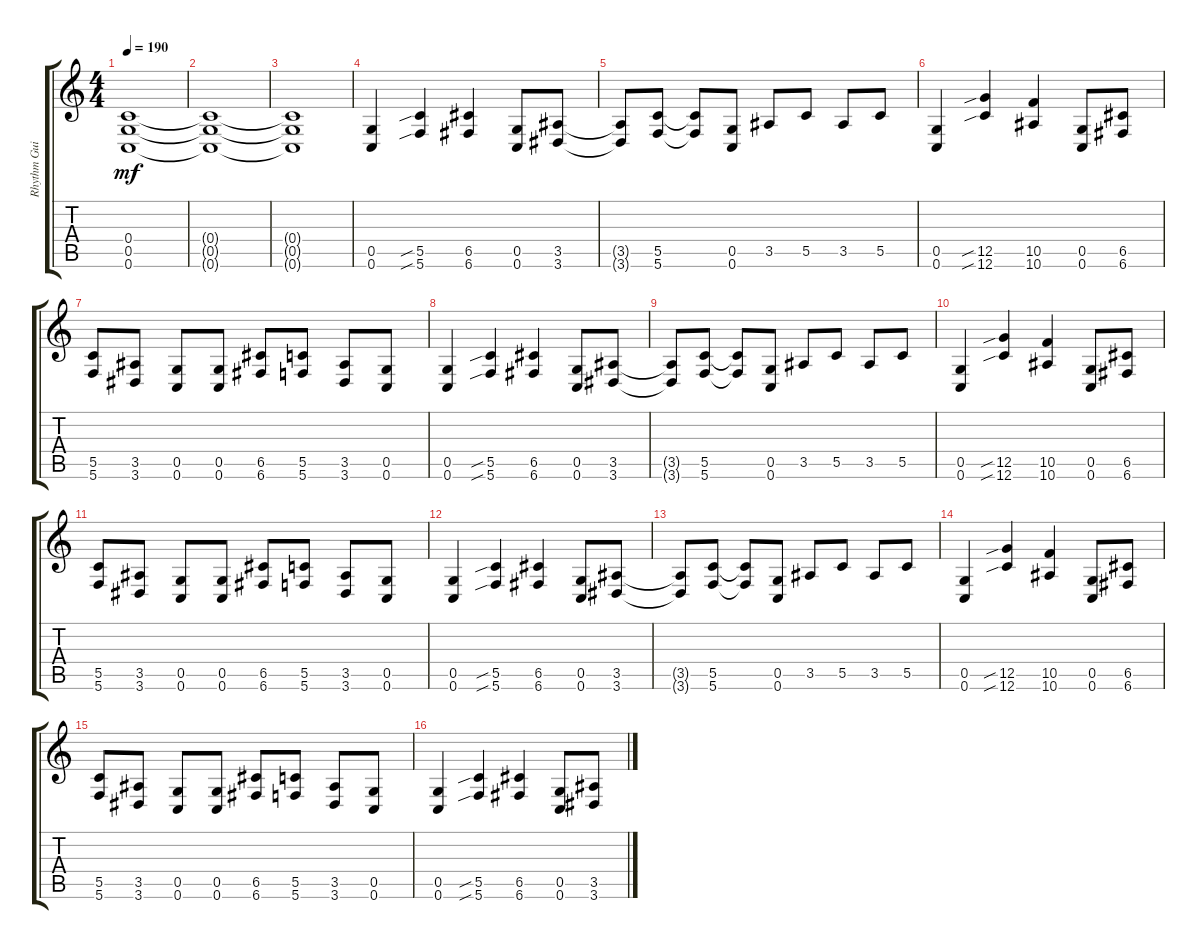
\track ("Rhythm Guitar" "Rhythm Gui") {instrument distortionguitar}
\staff {score tabs}
\tuning (D4 A3 F3 C3 G2 C2) {hide}
\ts (4 4)
\tempo 190
\clef g2
\ks c
(0.4{t} 0.5{t} 0.6{t}).1{dy mf} |
(0.4{t} 0.5{t} 0.6{t}).1 |
(0.4{t} 0.5{t} 0.6{t}).1 |
(0.5 0.6).4 (5.5{sib} 5.6{sib}).4 (6.5 6.6).4 (0.5 0.6).8 (3.5 3.6).8 |
(3.5{t} 3.6{t}).8 (5.5 5.6).8 (5.5{t} 5.6{t}).8 (0.5 0.6).8 3.5.8 5.5.8 3.5.8 5.5.8 |
(0.5 0.6).4 (12.5{sib} 12.6{sib}).4 (10.5 10.6).4 (0.5 0.6).8 (6.5 6.6).8 |
(5.5 5.6).8 (3.5 3.6).8 (0.5 0.6).8 (0.5 0.6).8 (6.5 6.6).8 (5.5 5.6).8 (3.5 3.6).8 (0.5 0.6).8 |
(0.5 0.6).4 (5.5{sib} 5.6{sib}).4 (6.5 6.6).4 (0.5 0.6).8 (3.5 3.6).8 |
(3.5{t} 3.6{t}).8 (5.5 5.6).8 (5.5{t} 5.6{t}).8 (0.5 0.6).8 3.5.8 5.5.8 3.5.8 5.5.8 |
(0.5 0.6).4 (12.5{sib} 12.6{sib}).4 (10.5 10.6).4 (0.5 0.6).8 (6.5 6.6).8 |
(5.5 5.6).8 (3.5 3.6).8 (0.5 0.6).8 (0.5 0.6).8 (6.5 6.6).8 (5.5 5.6).8 (3.5 3.6).8 (0.5 0.6).8 |
(0.5 0.6).4 (5.5{sib} 5.6{sib}).4 (6.5 6.6).4 (0.5 0.6).8 (3.5 3.6).8 |
(3.5{t} 3.6{t}).8 (5.5 5.6).8 (5.5{t} 5.6{t}).8 (0.5 0.6).8 3.5.8 5.5.8 3.5.8 5.5.8 |
(0.5 0.6).4 (12.5{sib} 12.6{sib}).4 (10.5 10.6).4 (0.5 0.6).8 (6.5 6.6).8 |
(5.5 5.6).8 (3.5 3.6).8 (0.5 0.6).8 (0.5 0.6).8 (6.5 6.6).8 (5.5 5.6).8 (3.5 3.6).8 (0.5 0.6).8 |
(0.5 0.6).4 (5.5{sib} 5.6{sib}).4 (6.5 6.6).4 (0.5 0.6).8 (3.5 3.6).8
